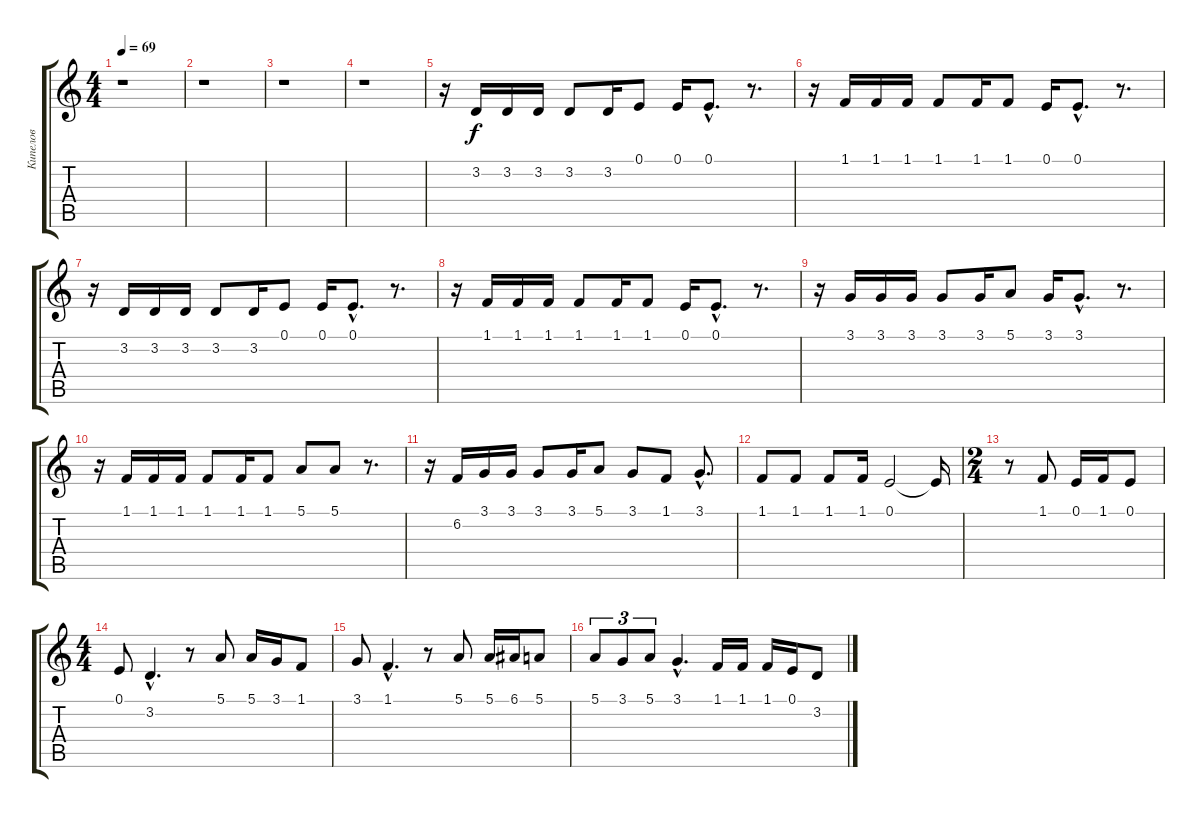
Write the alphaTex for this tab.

\track ("Кипелов" "Кипелов") {instrument violin}
\staff {score tabs}
\tuning (E4 B3 G3 D3 A2 E2) {hide}
\ts (4 4)
\tempo 69
\clef g2
\ks c
r.1{dy f instrument violin} |
r.1 |
r.1 |
r.1 |
r.16 3.2.16 3.2.16 3.2.16 3.2.8 3.2.16 0.1.8 0.1.16 0.1{hac}.8{d} r.8{d} |
r.16 1.1.16 1.1.16 1.1.16 1.1.8 1.1.16 1.1.8 0.1.16 0.1{hac}.8{d} r.8{d} |
r.16 3.2.16 3.2.16 3.2.16 3.2.8 3.2.16 0.1.8 0.1.16 0.1{hac}.8{d} r.8{d} |
r.16 1.1.16 1.1.16 1.1.16 1.1.8 1.1.16 1.1.8 0.1.16 0.1{hac}.8{d} r.8{d} |
r.16 3.1.16 3.1.16 3.1.16 3.1.8 3.1.16 5.1.8 3.1.16 3.1{hac}.8{d} r.8{d} |
r.16 1.1.16 1.1.16 1.1.16 1.1.8 1.1.16 1.1.8 5.1.8 5.1.8 r.8{d} |
r.16 6.2.16 3.1.16 3.1.16 3.1.8 3.1.16 5.1.8 3.1.8 1.1.8 3.1{hac}.8{d} |
1.1.8 1.1.8 1.1.8 1.1.16 0.1.2 0.1{t}.16 |
\ts (2 4)
r.8 1.1.8 0.1.16 1.1.16 0.1.8 |
\ts (4 4)
0.1.8 3.2{hac}.4{d} r.8 5.1.8 5.1.16 3.1.16 1.1.8 |
3.1.8 1.1{hac}.4{d} r.8 5.1.8 5.1.16 6.1.16 5.1.8 |
5.1.8{tu (3 2)} 3.1.8{tu (3 2)} 5.1.8{tu (3 2)} 3.1{hac}.4{d} 1.1.16 1.1.16 1.1.16 0.1.16 3.2.8
